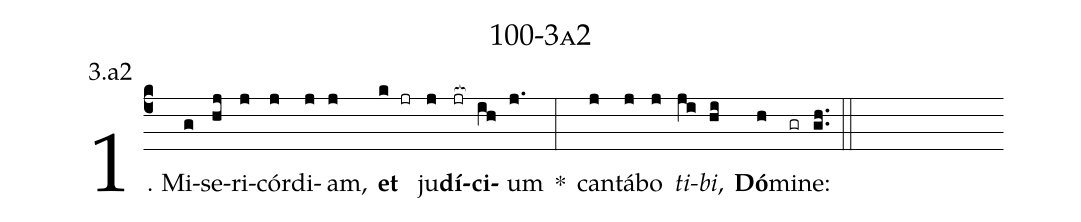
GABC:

name: 100-3a2;
annotation: 3.a2;
%%
(c4)1. Mi(g)se(hj)ri(j)cór(j)di(j)am,(j) <b>et</b>(k jr) ju(j)<b>dí</b>(jr[ocb:1{])<b>ci</b>(ih[ocb:0}])um(j.) *(:) can(j)tá(j)bo(j) <i>ti</i>(ji)<i>bi</i>,(hi) <b>Dó</b>(h)mi(gr)ne:(gh..) (::)
